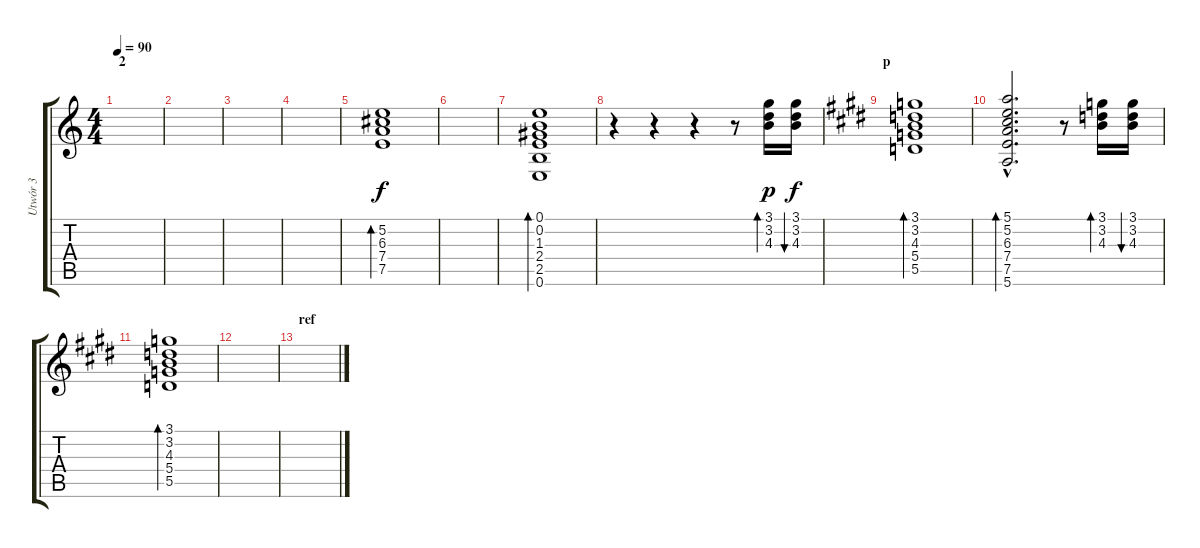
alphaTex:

\track ("Utwór 3" "Utwór 3") {instrument electricguitarclean}
\staff {score tabs}
\tuning (E4 B3 G3 D3 A2 E2) {hide}
\ts (4 4)
\section ("" "2")
\tempo 90
\clef g2
\ks c
|
|
|
|
(5.2 6.3 7.4 7.5).1{bd 240} |
|
(0.1 0.2 1.3 2.4 2.5 0.6).1{bd 240} |
r.4 r.4 r.4 r.8 (3.1 3.2 4.3).16{bd 60 dy p} (3.1 3.2 4.3).16{bu 60 dy f} |
\section ("" "p")
\ks e
(3.1 3.2 4.3 5.4 5.5).1{bd 60} |
(5.1{hac} 5.2{hac} 6.3{hac} 7.4{hac} 7.5{hac} 5.6{hac}).2{d bd 60} r.8 (3.1 3.2 4.3).16{bd 60} (3.1 3.2 4.3).16{bu 60} |
(3.1 3.2 4.3 5.4 5.5).1{bd 60} |
|
\section ("" "ref")
